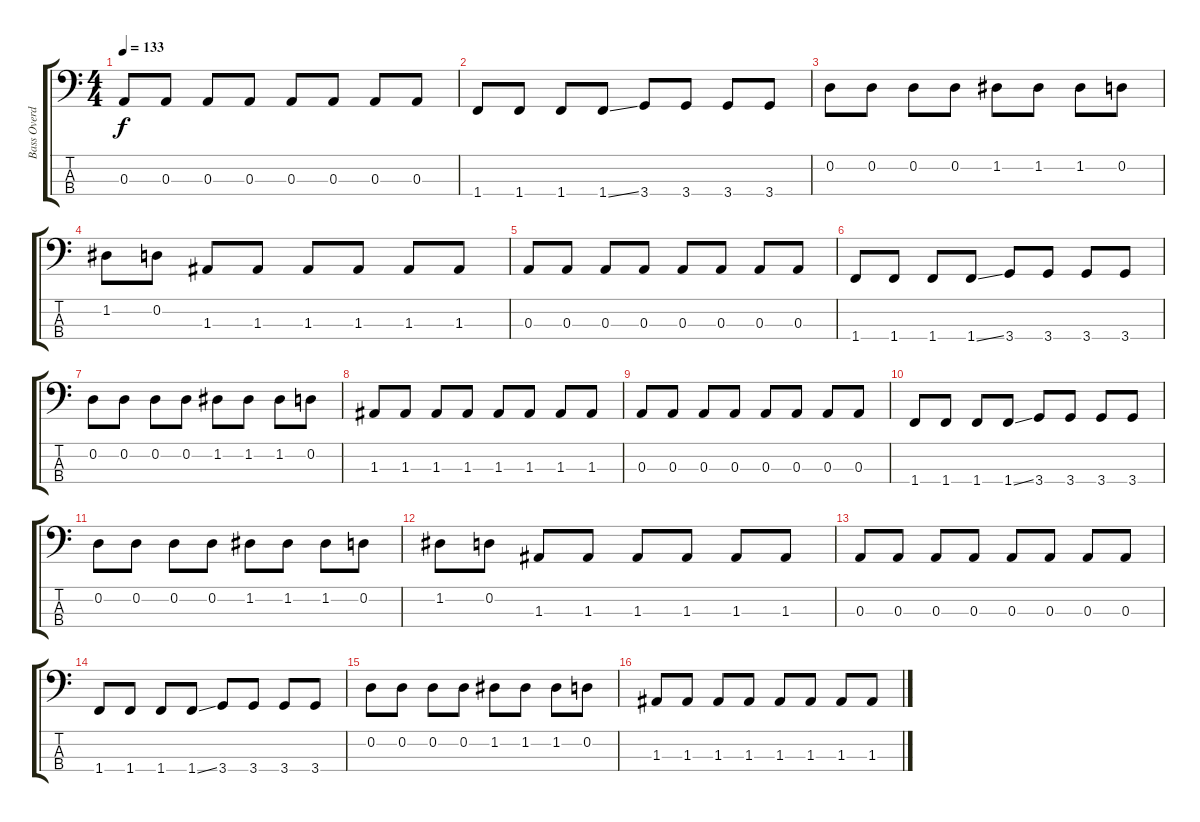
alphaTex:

\track ("Bass Overdub" "Bass Overd") {instrument electricguitarclean}
\staff {score tabs}
\tuning (G2 D2 A1 E1) {hide}
\ts (4 4)
\tempo 133
\clef f4
\ks c
0.3.8{dy f} 0.3.8 0.3.8 0.3.8 0.3.8 0.3.8 0.3.8 0.3.8 |
1.4.8 1.4.8 1.4.8 1.4{ss}.8 3.4.8 3.4.8 3.4.8 3.4.8 |
0.2.8 0.2.8 0.2.8 0.2.8 1.2.8 1.2.8 1.2.8 0.2.8 |
1.2.8 0.2.8 1.3.8 1.3.8 1.3.8 1.3.8 1.3.8 1.3.8 |
0.3.8 0.3.8 0.3.8 0.3.8 0.3.8 0.3.8 0.3.8 0.3.8 |
1.4.8 1.4.8 1.4.8 1.4{ss}.8 3.4.8 3.4.8 3.4.8 3.4.8 |
0.2.8 0.2.8 0.2.8 0.2.8 1.2.8 1.2.8 1.2.8 0.2.8 |
1.3.8 1.3.8 1.3.8 1.3.8 1.3.8 1.3.8 1.3.8 1.3.8 |
0.3.8 0.3.8 0.3.8 0.3.8 0.3.8 0.3.8 0.3.8 0.3.8 |
1.4.8 1.4.8 1.4.8 1.4{ss}.8 3.4.8 3.4.8 3.4.8 3.4.8 |
0.2.8 0.2.8 0.2.8 0.2.8 1.2.8 1.2.8 1.2.8 0.2.8 |
1.2.8 0.2.8 1.3.8 1.3.8 1.3.8 1.3.8 1.3.8 1.3.8 |
0.3.8 0.3.8 0.3.8 0.3.8 0.3.8 0.3.8 0.3.8 0.3.8 |
1.4.8 1.4.8 1.4.8 1.4{ss}.8 3.4.8 3.4.8 3.4.8 3.4.8 |
0.2.8 0.2.8 0.2.8 0.2.8 1.2.8 1.2.8 1.2.8 0.2.8 |
1.3.8 1.3.8 1.3.8 1.3.8 1.3.8 1.3.8 1.3.8 1.3.8
